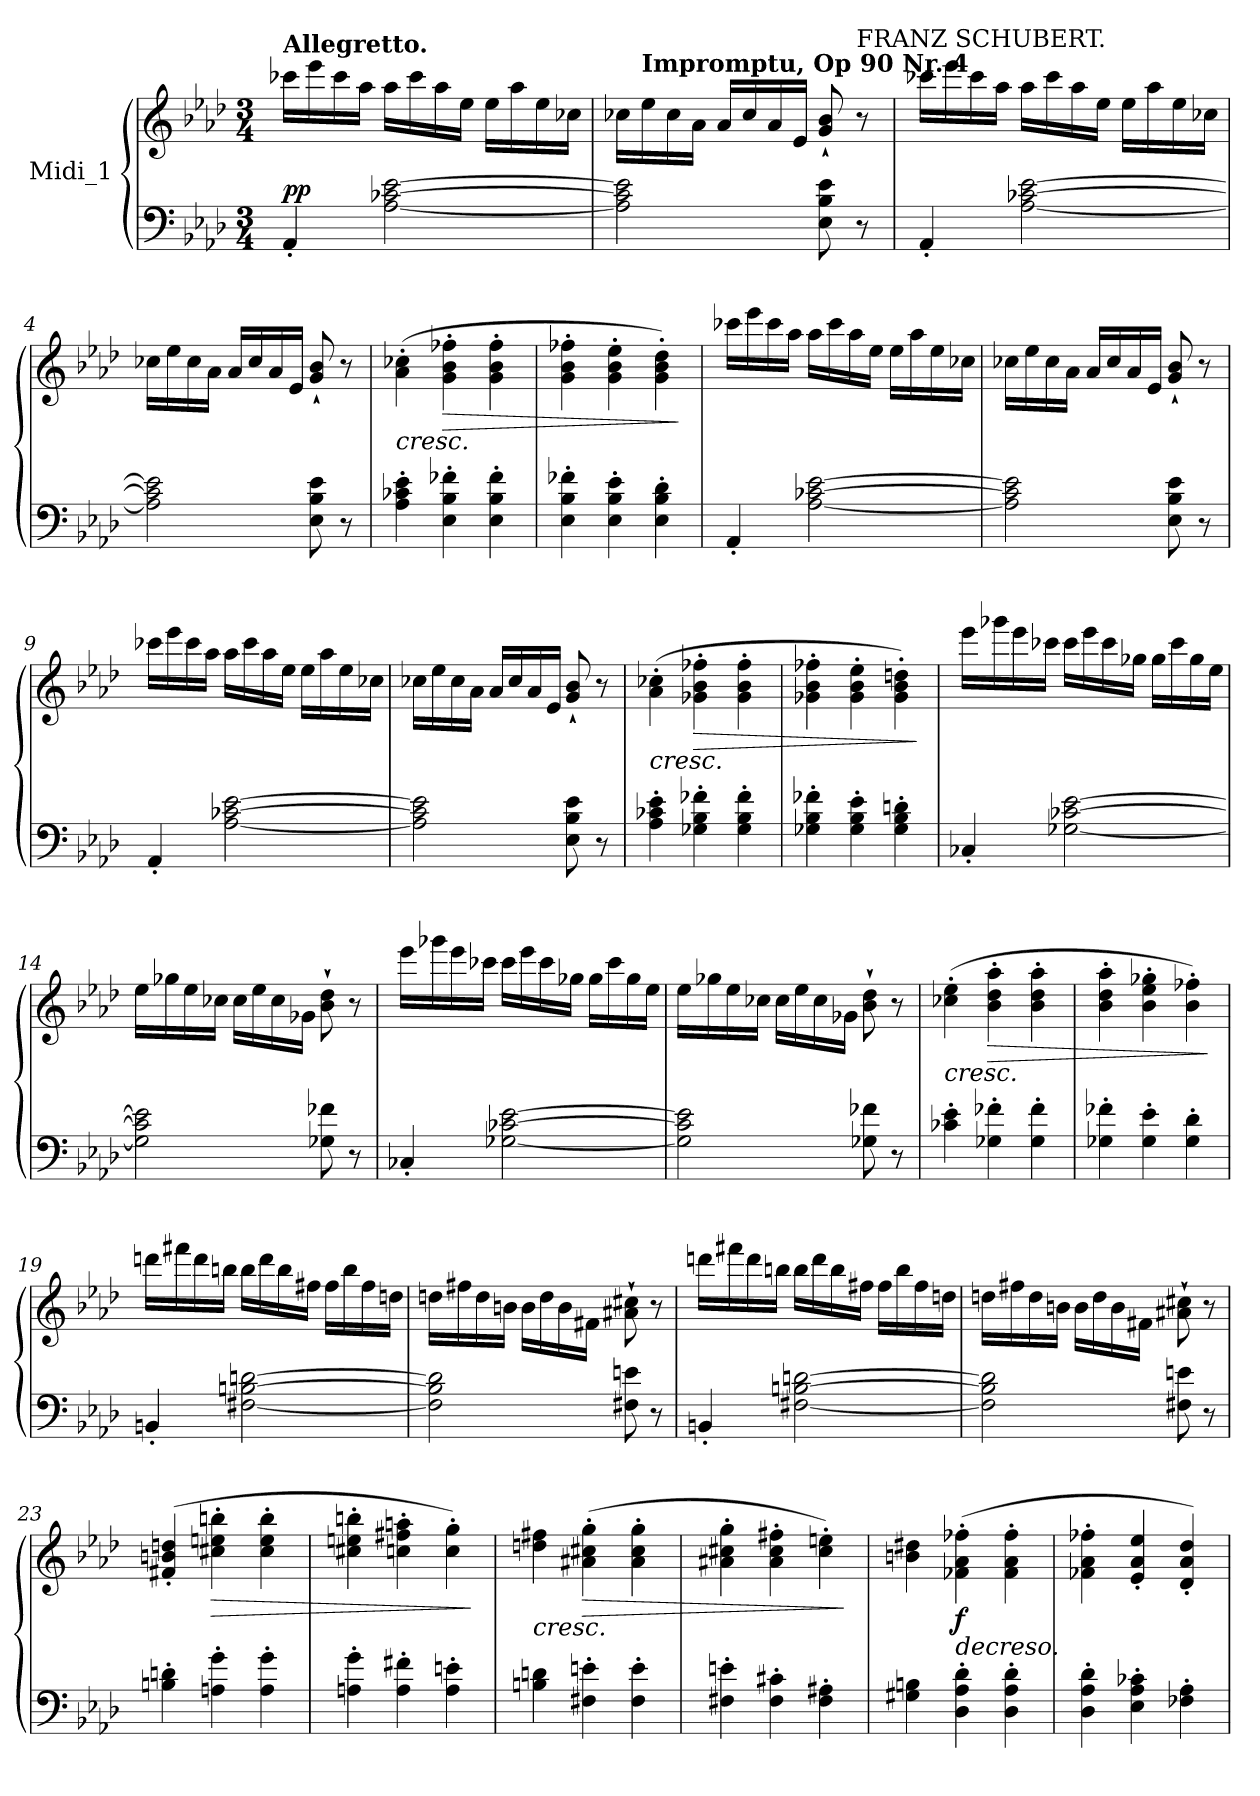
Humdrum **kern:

**kern	**kern	**dynam
*part1	*part1	*part1
*staff2	*staff1	*staff1/2
*I"Midi_1	*	*
*clefF4	*clefG2	*
*k[b-e-a-d-]	*k[b-e-a-d-]	*
*A-:	*A-:	*
*M3/4	*M3/4	*
=1	=1	=1
!	!LO:TX:a:B:t=Allegretto.	!
!	!	!LO:DY:a=2
4AA-'/	16ccc-X\LL	pp
.	16eee-\	.
.	16ccc-\	.
.	16aa-\JJ	.
[2A-\ [2c-X\ [2e-\	16aa-\LL	.
.	16ccc-\	.
.	16aa-\	.
.	16ee-\JJ	.
.	16ee-\LL	.
.	16aa-\	.
.	16ee-\	.
.	16cc-X\JJ	.
=2	=2	=2
2A-\] 2c-\] 2e-\]	16cc-X\LL	.
!	!LO:TX:a:B:t=Impromptu, Op 90 Nr. 4	!
.	16ee-\	.
.	16cc-\	.
.	16a-\JJ	.
.	16a-/LL	.
.	16cc-/	.
.	16a-/	.
.	16e-/JJ	.
8E-\ 8B-\ 8e-\	8g/` 8b-/`	.
!	!LO:TX:a:t=FRANZ SCHUBERT.	!
8r	8r	.
=3	=3	=3
4AA-'/	16ccc-X\LL	.
.	16eee-\	.
.	16ccc-\	.
.	16aa-\JJ	.
[2A-\ [2c-X\ [2e-\	16aa-\LL	.
.	16ccc-\	.
.	16aa-\	.
.	16ee-\JJ	.
.	16ee-\LL	.
.	16aa-\	.
.	16ee-\	.
.	16cc-X\JJ	.
!!LO:LB:g=z
=4	=4	=4
2A-\] 2c-\] 2e-\]	16cc-X\LL	.
.	16ee-\	.
.	16cc-\	.
.	16a-\JJ	.
.	16a-/LL	.
.	16cc-/	.
.	16a-/	.
.	16e-/JJ	.
8E-\ 8B-\ 8e-\	8g/` 8b-/`	.
8r	8r	.
=5	=5	=5
!	!	!LO:HP:b
4A-\' 4c-X\' 4e-\'	(>4a-\' 4cc-X\'	<
!	!	!LO:HP:b
4E-\' 4B-\' 4f-X\'	4g\' 4b-\' 4ff-X\'	>
4E-\' 4B-\' 4f-\'	4g\' 4b-\' 4ff-\'	[
=6	=6	=6
4E-\' 4B-\' 4f-X\'	4g\' 4b-\' 4ff-X\'	.
4E-\' 4B-\' 4e-\'	4g\' 4b-\' 4ee-\'	.
4E-\' 4B-\' 4d-\'	4g\' 4b-\' 4dd-\')	.
.	.	]
=7	=7	=7
4AA-'/	16ccc-X\LL	.
.	16eee-\	.
.	16ccc-\	.
.	16aa-\JJ	.
[2A-\ [2c-X\ [2e-\	16aa-\LL	.
.	16ccc-\	.
.	16aa-\	.
.	16ee-\JJ	.
.	16ee-\LL	.
.	16aa-\	.
.	16ee-\	.
.	16cc-X\JJ	.
=8	=8	=8
2A-\] 2c-\] 2e-\]	16cc-X\LL	.
.	16ee-\	.
.	16cc-\	.
.	16a-\JJ	.
.	16a-/LL	.
.	16cc-/	.
.	16a-/	.
.	16e-/JJ	.
8E-\ 8B-\ 8e-\	8g/` 8b-/`	.
8r	8r	.
!!LO:LB:g=z
=9	=9	=9
4AA-'/	16ccc-X\LL	.
.	16eee-\	.
.	16ccc-\	.
.	16aa-\JJ	.
[2A-\ [2c-X\ [2e-\	16aa-\LL	.
.	16ccc-\	.
.	16aa-\	.
.	16ee-\JJ	.
.	16ee-\LL	.
.	16aa-\	.
.	16ee-\	.
.	16cc-X\JJ	.
=10	=10	=10
2A-\] 2c-\] 2e-\]	16cc-X\LL	.
.	16ee-\	.
.	16cc-\	.
.	16a-\JJ	.
.	16a-/LL	.
.	16cc-/	.
.	16a-/	.
.	16e-/JJ	.
8E-\ 8B-\ 8e-\	8g/` 8b-/`	.
8r	8r	.
=11	=11	=11
!	!	!LO:HP:b
4A-\' 4c-X\' 4e-\'	(>4a-\' 4cc-X\'	<
!	!	!LO:HP:b
4G-X\' 4B-\' 4f-X\'	4g-X\' 4b-\' 4ff-X\'	>
4G-\' 4B-\' 4f-\'	4g-\' 4b-\' 4ff-\'	[
=12	=12	=12
4G-X\' 4B-\' 4f-X\'	4g-X\' 4b-\' 4ff-X\'	.
4G-\' 4B-\' 4e-\'	4g-\' 4b-\' 4ee-\'	.
4G-\' 4B-\' 4dn\'	4g-\' 4b-\' 4ddn\')	.
.	.	]
=13	=13	=13
4C-X'/	16eee-\LL	.
.	16ggg-X\	.
.	16eee-\	.
.	16ccc-X\JJ	.
[2G-X\ [2c-X\ [2e-\	16ccc-\LL	.
.	16eee-\	.
.	16ccc-\	.
.	16gg-X\JJ	.
.	16gg-\LL	.
.	16ccc-\	.
.	16gg-\	.
.	16ee-\JJ	.
!!LO:LB:g=z
=14	=14	=14
2G-i\] 2c-i\] 2e-\]	16ee-\LL	.
.	16gg-X\	.
.	16ee-\	.
.	16cc-X\JJ	.
.	16cc-\LL	.
.	16ee-\	.
.	16cc-\	.
.	16g-X\JJ	.
8G-\ 8f-X\	8b-\` 8dd-\`	.
8r	8r	.
=15	=15	=15
4C-X'/	16eee-\LL	.
.	16ggg-X\	.
.	16eee-\	.
.	16ccc-X\JJ	.
[2G-X\ [2c-X\ [2e-\	16ccc-\LL	.
.	16eee-\	.
.	16ccc-\	.
.	16gg-X\JJ	.
.	16gg-\LL	.
.	16ccc-\	.
.	16gg-\	.
.	16ee-\JJ	.
=16	=16	=16
2G-\] 2c-\] 2e-\]	16ee-\LL	.
.	16gg-X\	.
.	16ee-\	.
.	16cc-X\JJ	.
.	16cc-\LL	.
.	16ee-\	.
.	16cc-\	.
.	16g-X\JJ	.
8G-X\ 8f-X\	8b-\` 8dd-\`	.
8r	8r	.
=17	=17	=17
!	!	!LO:HP:b
4c-X\' 4e-\'	(>4cc-X\' 4ee-\'	<
!	!	!LO:HP:b
4G-X\' 4f-X\'	4b-\' 4dd-\' 4aa-\'	>
4G-\' 4f-\'	4b-\' 4dd-\' 4aa-\'	[
=18	=18	=18
4G-X\' 4f-X\'	4b-\' 4dd-\' 4aa-\'	.
4G-\' 4e-\'	4b-\' 4ee-\' 4gg-X\'	.
4G-\' 4d-\'	4b-\' 4ff-X\')	.
.	.	]
!!LO:LB:g=z
=19	=19	=19
4BBn'/	16dddn\LL	.
.	16fff#X\	.
.	16ddd\	.
.	16bbn\JJ	.
[2F#X\ [2Bn\ [2dn\	16bb\LL	.
.	16ddd\	.
.	16bb\	.
.	16ff#X\JJ	.
.	16ff#\LL	.
.	16bb\	.
.	16ff#\	.
.	16ddn\JJ	.
=20	=20	=20
2F#\] 2B\] 2d\]	16ddn\LL	.
.	16ff#X\	.
.	16dd\	.
.	16bn\JJ	.
.	16b\LL	.
.	16dd\	.
.	16b\	.
.	16f#X\JJ	.
8F#X\ 8en\	8a#X\` 8cc#X\`	.
8r	8r	.
=21	=21	=21
4BBn'/	16dddn\LL	.
.	16fff#X\	.
.	16ddd\	.
.	16bbn\JJ	.
[2F#X\ [2Bn\ [2dn\	16bb\LL	.
.	16ddd\	.
.	16bb\	.
.	16ff#X\JJ	.
.	16ff#\LL	.
.	16bb\	.
.	16ff#\	.
.	16ddn\JJ	.
=22	=22	=22
2F#\] 2B\] 2d\]	16ddn\LL	.
.	16ff#X\	.
.	16dd\	.
.	16bn\JJ	.
.	16b\LL	.
.	16dd\	.
.	16b\	.
.	16f#X\JJ	.
8F#X\ 8en\	8a#X\` 8cc#X\`	.
8r	8r	.
!!LO:LB:g=z
=23	=23	=23
4Bn\' 4dn\'	(>4f#X/' 4bn/' 4ddn/'	.
!	!	!LO:HP:b
4An\' 4g\'	4cc#X\' 4een\' 4bbn\'	>
4A\' 4g\'	4cc#\' 4ee\' 4bb\'	.
=24	=24	=24
4An\' 4g\'	4cc#X\' 4een\' 4bbn\'	.
4A\' 4f#X\'	4ccn\' 4ff#X\' 4aan\'	.
4A\' 4en\'	4cc\' 4gg\')	.
.	.	]
=25	=25	=25
!	!	!LO:HP:b
4Bn\ 4dn\	4ddn\ 4ff#X\	<
!	!	!LO:HP:b
4F#X\' 4en\'	(>4a#X\' 4cc#X\' 4gg\'	>
4F#\' 4e\'	4a#\' 4cc#\' 4gg\'	[
=26	=26	=26
4F#X\' 4en\'	4a#X\' 4cc#X\' 4gg\'	.
4F#\' 4c#X\'	4a#\' 4cc#\' 4ff#X\'	.
4F#\' 4A#X\'	4cc#\' 4een\')	.
.	.	]
=27	=27	=27
4G#X\ 4Bn\	4bn\ 4dd#X\	.
!	!LO:TX:b:i:t=decreso.	!
!	!	!LO:DY:b
4D-i\' 4A-i\' 4d-i\'	(>4f-X\' 4a-\' 4ff-X\'	f
4D-\' 4A-\' 4d-\'	4f-\' 4a-\' 4ff-\'	.
=28	=28	=28
4D-\' 4A-\' 4d-\'	4f-X\' 4a-\' 4ff-X\'	.
4E-\' 4A-\' 4c-X\'	4e-/' 4a-/' 4ee-/'	.
4F-X\' 4A-\'	4d-/' 4a-/' 4dd-/')	.
=	=	=
*-	*-	*-
